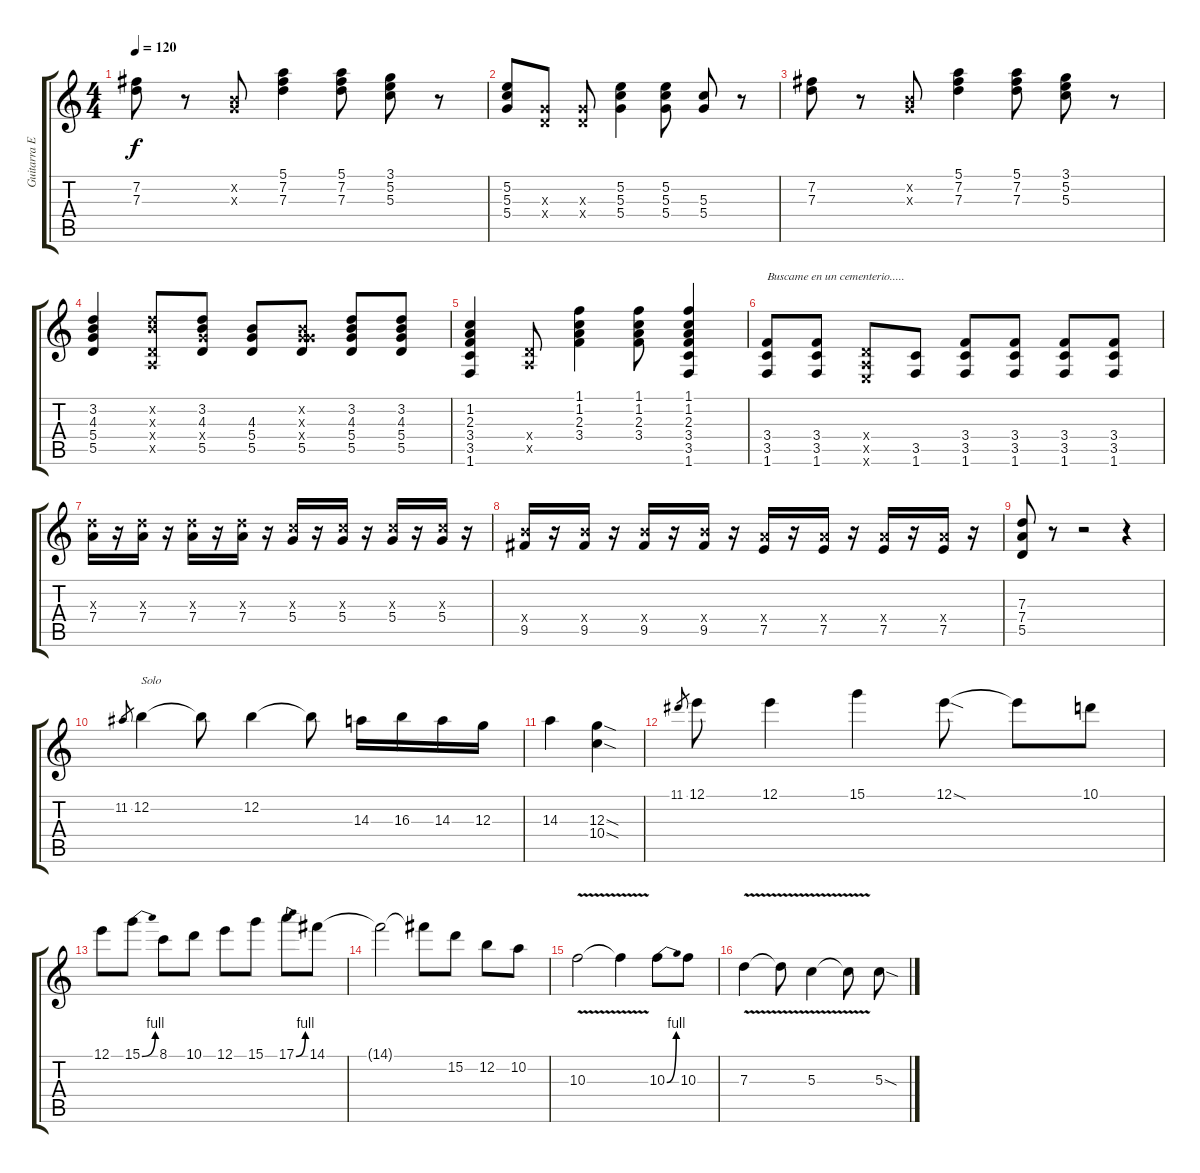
\track ("Guitarra Eléctrica" "Guitarra E") {instrument overdrivenguitar}
\staff {score tabs}
\tuning (E4 B3 G3 D3 A2 E2) {hide}
\ts (4 4)
\tempo 120
\clef g2
\ks c
(7.2 7.3).8{dy f} r.8 (0.2{x} 0.3{x}).8 (5.1 7.2 7.3).4 (5.1 7.2 7.3).8 (3.1 5.2 5.3).8 r.8 |
(5.2 5.3 5.4).8 (0.3{x} 0.4{x}).8 (0.3{x} 0.4{x}).8 (5.2 5.3 5.4).4 (5.2 5.3 5.4).8 (5.3 5.4).8 r.8 |
(7.2 7.3).8 r.8 (0.2{x} 0.3{x}).8 (5.1 7.2 7.3).4 (5.1 7.2 7.3).8 (3.1 5.2 5.3).8 r.8 |
(3.2 4.3 5.4 5.5).4 (3.2{x} 4.3{x} 0.4{x} 0.5{x}).8 (3.2 4.3 5.4{x} 5.5).8 (4.3 5.4 5.5).8 (0.2{x} 0.3{x} 5.4{x} 5.5).8 (3.2 4.3 5.4 5.5).8 (3.2 4.3 5.4 5.5).8 |
(1.2 2.3 3.4 3.5 1.6).4 (0.4{x} 0.5{x}).8 (1.1 1.2 2.3 3.4).4 (1.1 1.2 2.3 3.4).8 (1.1 1.2 2.3 3.4 3.5 1.6).4 |
(3.4 3.5 1.6).8{txt "Buscame en un cementerio....."} (3.4 3.5 1.6).8 (0.4{x} 0.5{x} 0.6{x}).8 (3.5 1.6).8 (3.4 3.5 1.6).8 (3.4 3.5 1.6).8 (3.4 3.5 1.6).8 (3.4 3.5 1.6).8 |
(7.3{x} 7.4).16 r.16 (7.3{x} 7.4).16 r.16 (7.3{x} 7.4).16 r.16 (7.3{x} 7.4).16 r.16 (5.3{x} 5.4).16 r.16 (5.3{x} 5.4).16 r.16 (5.3{x} 5.4).16 r.16 (5.3{x} 5.4).16 r.16 |
(9.4{x} 9.5).16 r.16 (9.4{x} 9.5).16 r.16 (9.4{x} 9.5).16 r.16 (9.4{x} 9.5).16 r.16 (7.4{x} 7.5).16 r.16 (7.4{x} 7.5).16 r.16 (7.4{x} 7.5).16 r.16 (7.4{x} 7.5).16 r.16 |
(7.3 7.4 5.5).8 r.8 r.2 r.4 |
11.2.8{gr} 12.2.4{txt "Solo"} 12.2{t}.8 12.2.4 12.2{t}.8 14.3.16 16.3.16 14.3.16 12.3.16 |
14.3.4 (12.3{sod} 10.4{sod}).4 |
11.1.8{gr} 12.1.8{volume 16 balance 13} 12.1.4 15.1.4 12.1{sod}.8 12.1{t}.8 10.1.8 |
12.1.8 15.1{be (bend 0 0 60 4)}.8 8.1.8 10.1.8 12.1.8 15.1.8 17.1{be (bend 0 0 60 4)}.8 14.1.8 |
14.1{t}.2 14.1{t}.8 15.2.8 12.2.8 10.2.8 |
10.3{v}.2 10.3{t}.4 10.3{be (bend 0 0 60 4)}.8 10.3.8 |
7.3{v}.4 7.3{t}.8 5.3{v}.4 5.3{t}.8 5.3{sod}.8
